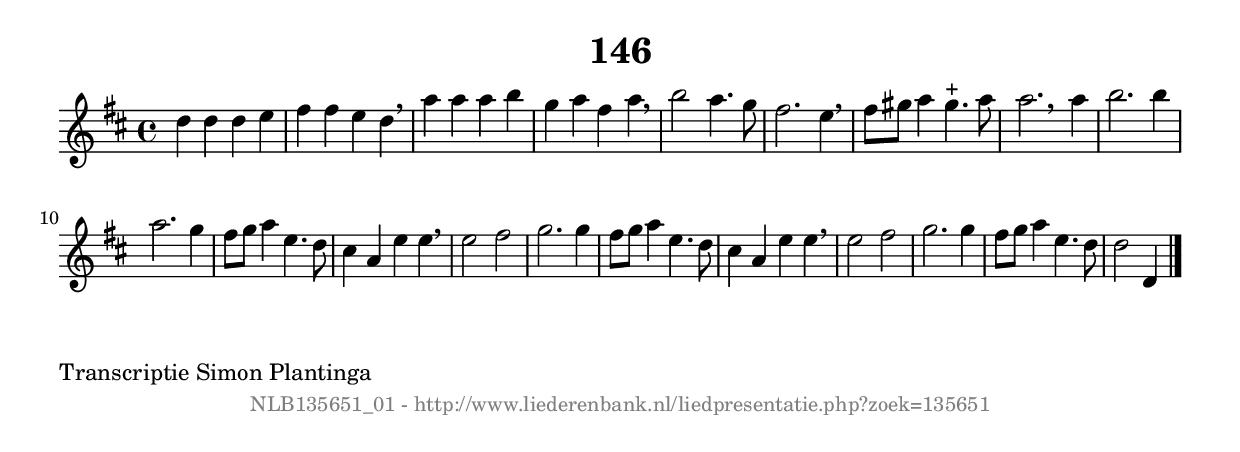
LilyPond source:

%
% produced by wce2krn 1.64 (7 June 2014)
%
\version"2.16"
#(append! paper-alist '(("long" . (cons (* 210 mm) (* 2000 mm)))))
#(set-default-paper-size "long")
sb = {\breathe}
mBreak = {\breathe }
bBreak = {\breathe }
x = {\once\override NoteHead #'style = #'cross }
gl=\glissando
itime={\override Staff.TimeSignature #'stencil = ##f }
ficta = {\once\set suggestAccidentals = ##t}
fine = {\once\override Score.RehearsalMark #'self-alignment-X = #1 \mark \markup {\italic{Fine}}}
dc = {\once\override Score.RehearsalMark #'self-alignment-X = #1 \mark \markup {\italic{D.C.}}}
dcf = {\once\override Score.RehearsalMark #'self-alignment-X = #1 \mark \markup {\italic{D.C. al Fine}}}
dcc = {\once\override Score.RehearsalMark #'self-alignment-X = #1 \mark \markup {\italic{D.C. al Coda}}}
ds = {\once\override Score.RehearsalMark #'self-alignment-X = #1 \mark \markup {\italic{D.S.}}}
dsf = {\once\override Score.RehearsalMark #'self-alignment-X = #1 \mark \markup {\italic{D.S. al Fine}}}
dsc = {\once\override Score.RehearsalMark #'self-alignment-X = #1 \mark \markup {\italic{D.S. al Coda}}}
pv = {\set Score.repeatCommands = #'((volta "1"))}
sv = {\set Score.repeatCommands = #'((volta "2"))}
tv = {\set Score.repeatCommands = #'((volta "3"))}
qv = {\set Score.repeatCommands = #'((volta "4"))}
xv = {\set Score.repeatCommands = #'((volta #f))}
\header{ tagline = ""
title = "146"
}
\score {{
\key d \major
\relative g'
{
\set melismaBusyProperties = #'()
\time 4/4
\tempo 4=120
\override Score.MetronomeMark #'transparent = ##t
\override Score.RehearsalMark #'break-visibility = #(vector #t #t #f)
d'4 d4 d4 e4 | fis4 fis4 e4 d4 \sb | a'4 a4 a4 b4 | g4 a4 fis4 a4 | \mBreak \bar "|"
b2 a4. g8 | fis2. e4 \sb | fis8 gis8 a4 gis4.^"+" a8 | a2. \bar ":|:" \bBreak
a4 | b2. b4 | a2. g4 | fis8 g8 a4 e4. d8 | cis4 a4 e'4 e4 | \mBreak \bar "|"
e2 fis2 | g2. g4 | fis8 g8 a4 e4. d8 | cis4 a4 e'4 e4 | \mBreak \bar "|"
e2 fis2 | g2. g4 | fis8 g8 a4 e4. d8 | d2 d,4 \bar "|."
 }}
 \midi { }
 \layout {
            indent = 0.0\cm
}
}
\markup { \wordwrap-string #" 
Transcriptie Simon Plantinga
"}
\markup { \vspace #0 } \markup { \with-color #grey \fill-line { \center-column { \smaller "NLB135651_01 - http://www.liederenbank.nl/liedpresentatie.php?zoek=135651" } } }
